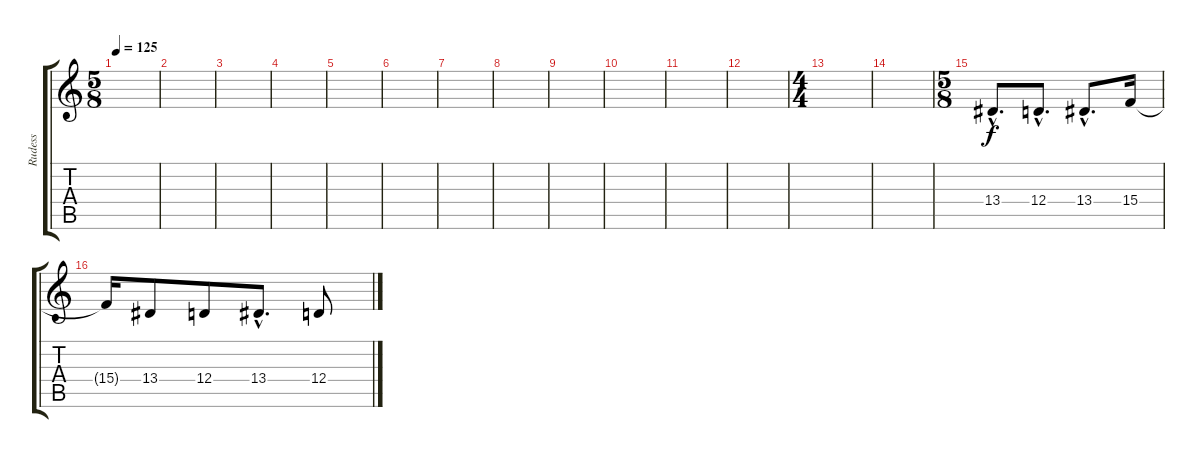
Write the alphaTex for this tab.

\track ("Rudess" "Rudess") {instrument stringensemble1}
\staff {score tabs}
\tuning (E4 B3 G3 D3 A2 E2) {hide}
\ts (5 8)
\tempo 125
\clef g2
\ks c
|
|
|
|
|
|
|
|
|
|
|
|
\ts (4 4)
|
|
\ts (5 8)
13.4{hac}.8{d} 12.4{hac}.8{d} 13.4{hac}.8{d} 15.4.16 |
15.4{t}.16 13.4.8 12.4.8 13.4{hac}.8{d} 12.4.8
